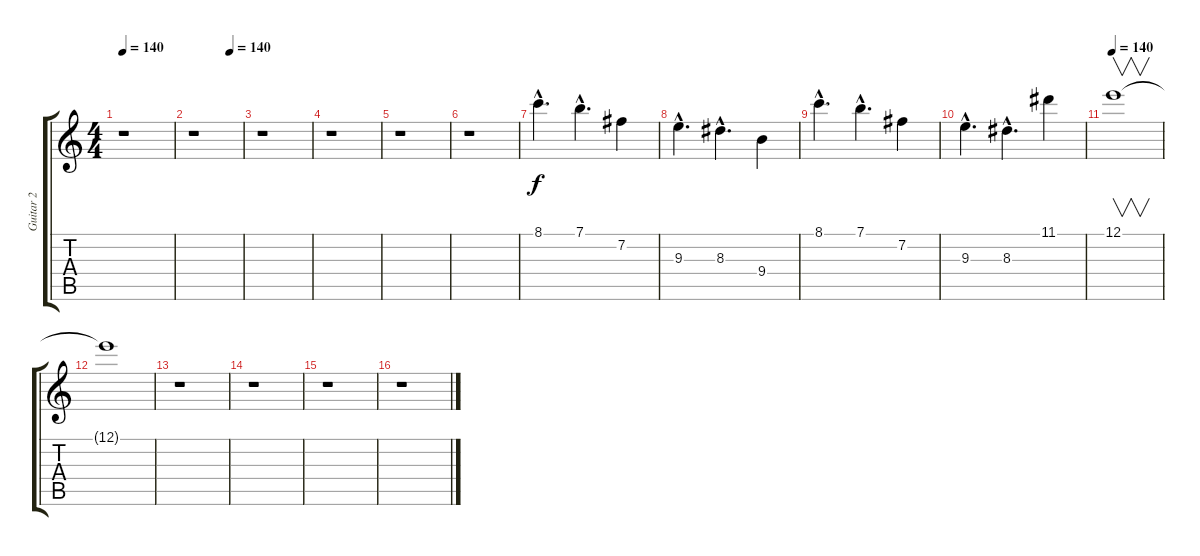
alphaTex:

\track ("Guitar 2" "Guitar 2") {instrument overdrivenguitar}
\staff {score tabs}
\tuning (E4 B3 G3 D3 A2 E2) {hide}
\ts (4 4)
\tempo 140
\clef g2
\ks c
r.1{dy f} |
\tempo (140 0.75)
r.1 |
r.1 |
r.1 |
r.1 |
r.1 |
8.1{hac}.4{d} 7.1{hac}.4{d} 7.2.4 |
9.3{hac}.4{d} 8.3{hac}.4{d} 9.4.4 |
8.1{hac}.4{d} 7.1{hac}.4{d} 7.2.4 |
9.3{hac}.4{d} 8.3{hac}.4{d} 11.1.4 |
\tempo 140
12.1.1{v} |
12.1{t}.1 |
r.1 |
r.1 |
r.1 |
r.1
